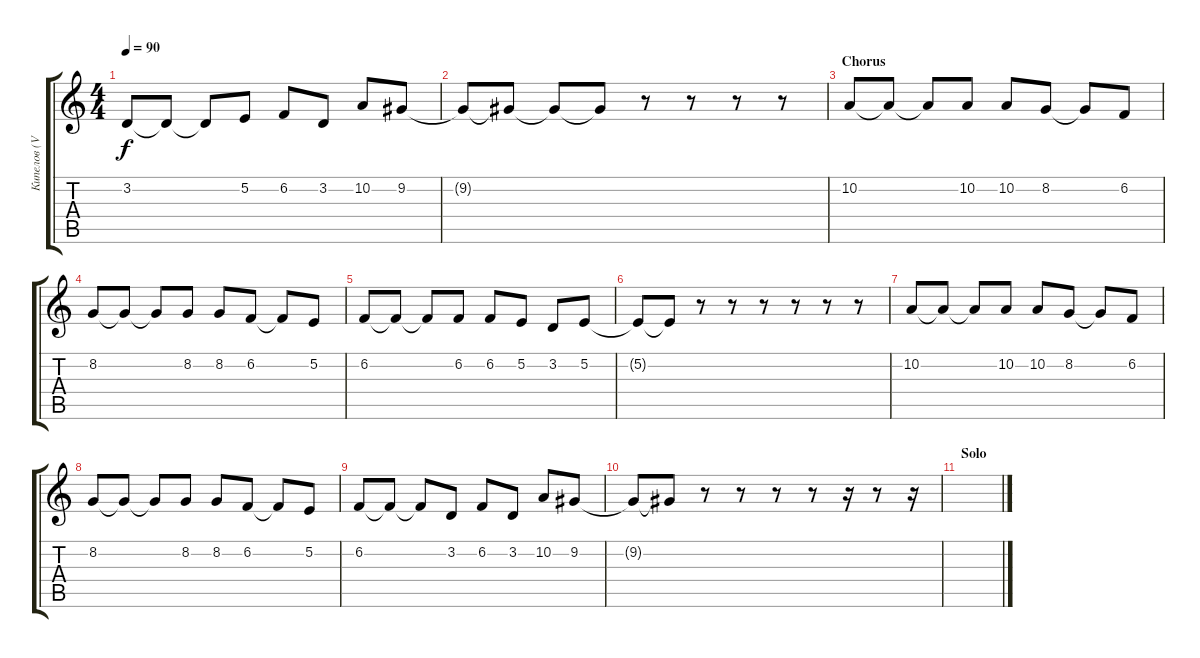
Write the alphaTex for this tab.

\track ("Кипелов (Vocal)" "Кипелов (V") {instrument lead6voice}
\staff {score tabs}
\tuning (E4 B3 G3 D3 A2 E2) {hide}
\ts (4 4)
\tempo 90
\clef g2
\ks c
3.2.8{dy f} 3.2{t}.8 3.2{t}.8 5.2.8 6.2.8 3.2.8 10.2.8 9.2.8 |
9.2{t}.8 9.2{t}.8 9.2{t}.8 9.2{t}.8 r.8 r.8 r.8 r.8 |
\section ("" "Chorus")
10.2.8 10.2{t}.8 10.2{t}.8 10.2.8 10.2.8 8.2.8 8.2{t}.8 6.2.8 |
8.2.8 8.2{t}.8 8.2{t}.8 8.2.8 8.2.8 6.2.8 6.2{t}.8 5.2.8 |
6.2.8 6.2{t}.8 6.2{t}.8 6.2.8 6.2.8 5.2.8 3.2.8 5.2.8 |
5.2{t}.8 5.2{t}.8 r.8 r.8 r.8 r.8 r.8 r.8 |
10.2.8 10.2{t}.8 10.2{t}.8 10.2.8 10.2.8 8.2.8 8.2{t}.8 6.2.8 |
8.2.8 8.2{t}.8 8.2{t}.8 8.2.8 8.2.8 6.2.8 6.2{t}.8 5.2.8 |
6.2.8 6.2{t}.8 6.2{t}.8 3.2.8 6.2.8 3.2.8 10.2.8 9.2.8 |
9.2{t}.8 9.2{t}.8 r.8 r.8 r.8 r.8 r.16 r.8 r.16 |
\section ("" "Solo")
